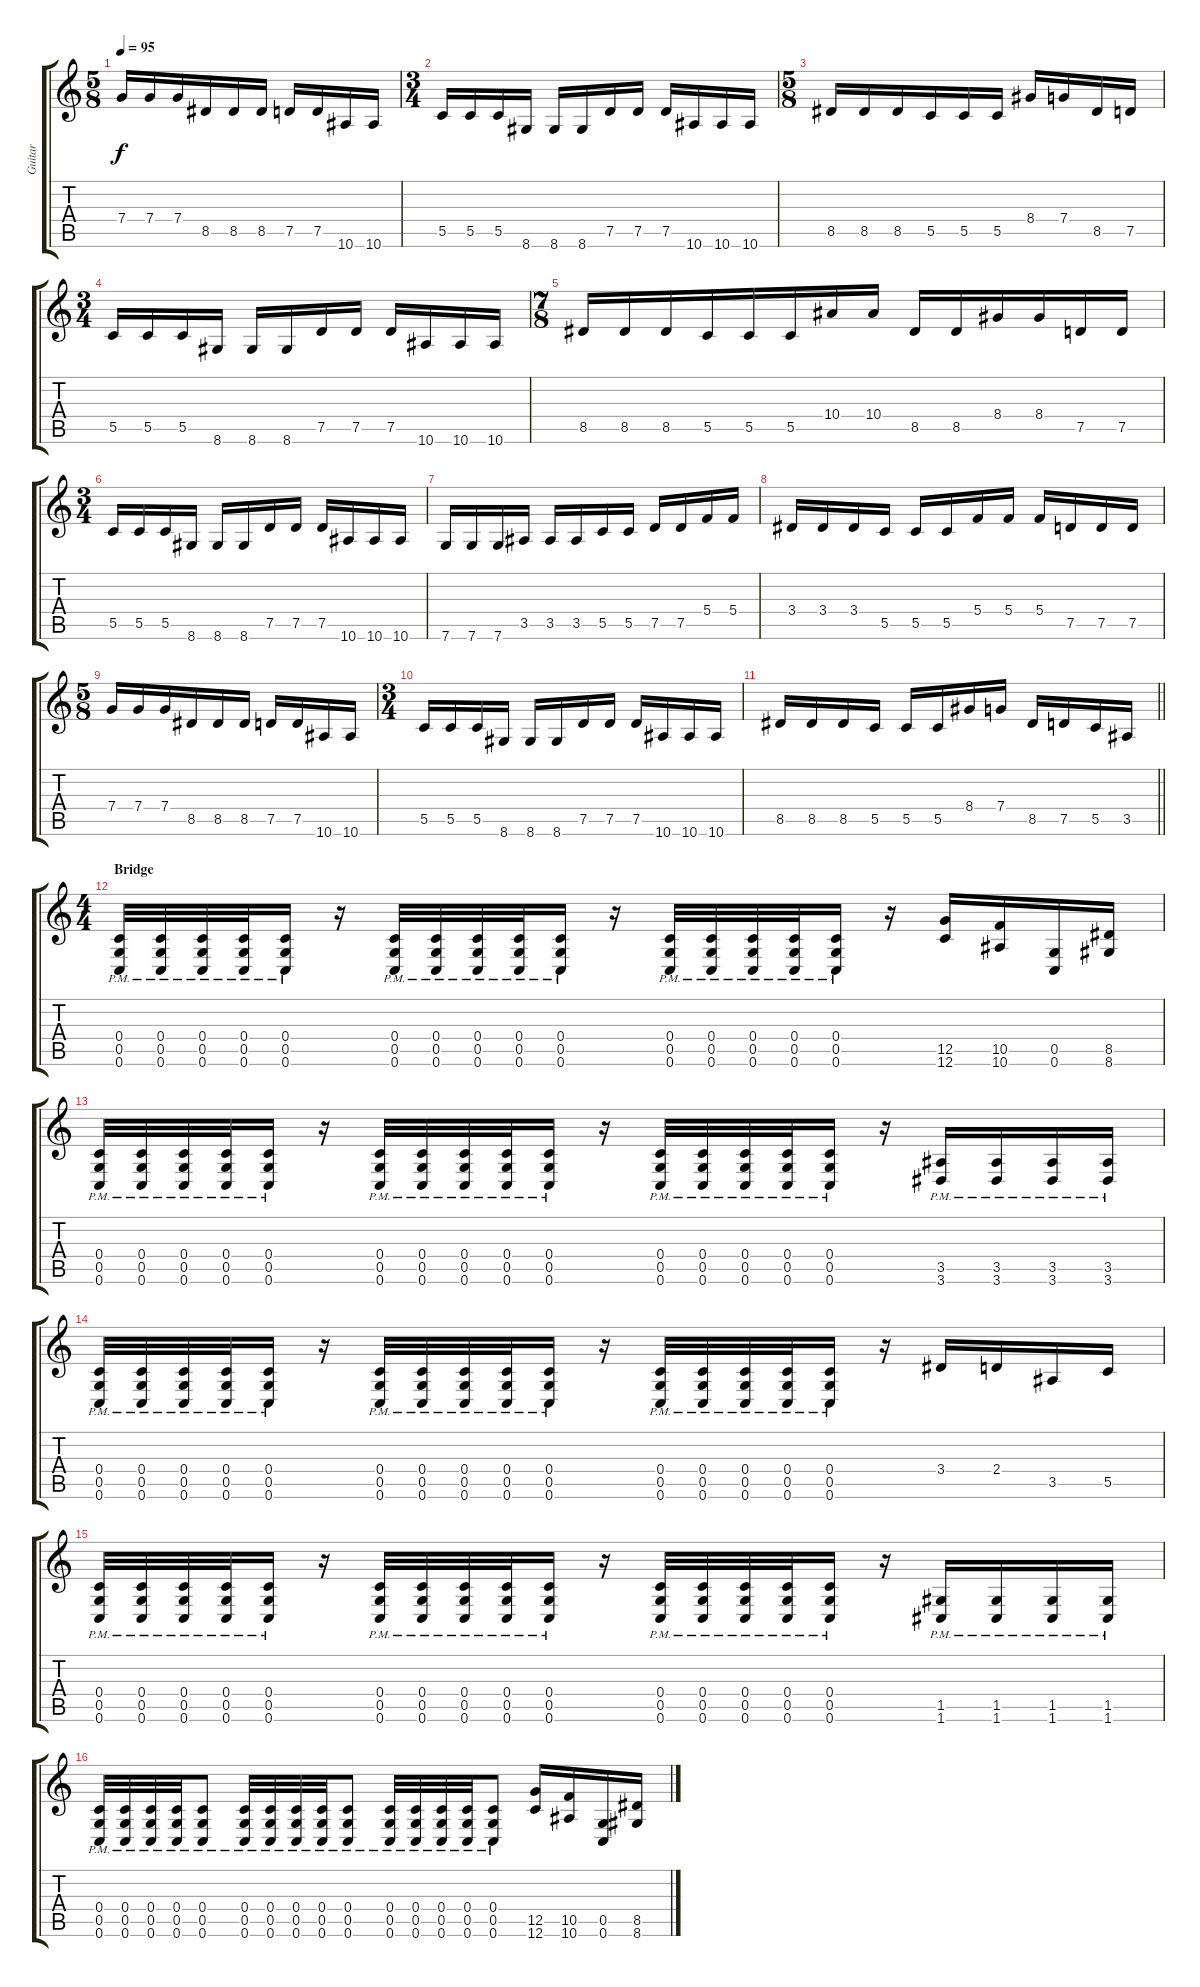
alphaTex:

\track ("Guitar" "Guitar") {instrument distortionguitar}
\staff {score tabs}
\tuning (D4 A3 F3 C3 G2 C2) {hide}
\ts (5 8)
\tempo 95
\clef g2
\ks c
7.4.16{dy f} 7.4.16 7.4.16 8.5.16 8.5.16 8.5.16 7.5.16 7.5.16 10.6.16 10.6.16 |
\ts (3 4)
5.5.16 5.5.16 5.5.16 8.6.16 8.6.16 8.6.16 7.5.16 7.5.16 7.5.16 10.6.16 10.6.16 10.6.16 |
\ts (5 8)
8.5.16 8.5.16 8.5.16 5.5.16 5.5.16 5.5.16 8.4.16 7.4.16 8.5.16 7.5.16 |
\ts (3 4)
5.5.16 5.5.16 5.5.16 8.6.16 8.6.16 8.6.16 7.5.16 7.5.16 7.5.16 10.6.16 10.6.16 10.6.16 |
\ts (7 8)
8.5.16 8.5.16 8.5.16 5.5.16 5.5.16 5.5.16 10.4.16 10.4.16 8.5.16 8.5.16 8.4.16 8.4.16 7.5.16 7.5.16 |
\ts (3 4)
5.5.16 5.5.16 5.5.16 8.6.16 8.6.16 8.6.16 7.5.16 7.5.16 7.5.16 10.6.16 10.6.16 10.6.16 |
7.6.16 7.6.16 7.6.16 3.5.16 3.5.16 3.5.16 5.5.16 5.5.16 7.5.16 7.5.16 5.4.16 5.4.16 |
3.4.16 3.4.16 3.4.16 5.5.16 5.5.16 5.5.16 5.4.16 5.4.16 5.4.16 7.5.16 7.5.16 7.5.16 |
\ts (5 8)
7.4.16 7.4.16 7.4.16 8.5.16 8.5.16 8.5.16 7.5.16 7.5.16 10.6.16 10.6.16 |
\ts (3 4)
5.5.16 5.5.16 5.5.16 8.6.16 8.6.16 8.6.16 7.5.16 7.5.16 7.5.16 10.6.16 10.6.16 10.6.16 |
\barLineRight lightlight
8.5.16 8.5.16 8.5.16 5.5.16 5.5.16 5.5.16 8.4.16 7.4.16 8.5.16 7.5.16 5.5.16 3.5.16 |
\ts (4 4)
\section ("" "Bridge")
(0.4{pm} 0.5{pm} 0.6{pm}).32 (0.4{pm} 0.5{pm} 0.6{pm}).32 (0.4{pm} 0.5{pm} 0.6{pm}).32 (0.4{pm} 0.5{pm} 0.6{pm}).32 (0.4{pm} 0.5{pm} 0.6{pm}).16 r.16 (0.4{pm} 0.5{pm} 0.6{pm}).32 (0.4{pm} 0.5{pm} 0.6{pm}).32 (0.4{pm} 0.5{pm} 0.6{pm}).32 (0.4{pm} 0.5{pm} 0.6{pm}).32 (0.4{pm} 0.5{pm} 0.6{pm}).16 r.16 (0.4{pm} 0.5{pm} 0.6{pm}).32 (0.4{pm} 0.5{pm} 0.6{pm}).32 (0.4{pm} 0.5{pm} 0.6{pm}).32 (0.4{pm} 0.5{pm} 0.6{pm}).32 (0.4{pm} 0.5{pm} 0.6{pm}).16 r.16 (12.5 12.6).16 (10.5 10.6).16 (0.5 0.6).16 (8.5 8.6).16 |
(0.4{pm} 0.5{pm} 0.6{pm}).32 (0.4{pm} 0.5{pm} 0.6{pm}).32 (0.4{pm} 0.5{pm} 0.6{pm}).32 (0.4{pm} 0.5{pm} 0.6{pm}).32 (0.4{pm} 0.5{pm} 0.6{pm}).16 r.16 (0.4{pm} 0.5{pm} 0.6{pm}).32 (0.4{pm} 0.5{pm} 0.6{pm}).32 (0.4{pm} 0.5{pm} 0.6{pm}).32 (0.4{pm} 0.5{pm} 0.6{pm}).32 (0.4{pm} 0.5{pm} 0.6{pm}).16 r.16 (0.4{pm} 0.5{pm} 0.6{pm}).32 (0.4{pm} 0.5{pm} 0.6{pm}).32 (0.4{pm} 0.5{pm} 0.6{pm}).32 (0.4{pm} 0.5{pm} 0.6{pm}).32 (0.4{pm} 0.5{pm} 0.6{pm}).16 r.16 (3.5{pm} 3.6{pm}).16 (3.5{pm} 3.6{pm}).16 (3.5{pm} 3.6{pm}).16 (3.5{pm} 3.6{pm}).16 |
(0.4{pm} 0.5{pm} 0.6{pm}).32 (0.4{pm} 0.5{pm} 0.6{pm}).32 (0.4{pm} 0.5{pm} 0.6{pm}).32 (0.4{pm} 0.5{pm} 0.6{pm}).32 (0.4{pm} 0.5{pm} 0.6{pm}).16 r.16 (0.4{pm} 0.5{pm} 0.6{pm}).32 (0.4{pm} 0.5{pm} 0.6{pm}).32 (0.4{pm} 0.5{pm} 0.6{pm}).32 (0.4{pm} 0.5{pm} 0.6{pm}).32 (0.4{pm} 0.5{pm} 0.6{pm}).16 r.16 (0.4{pm} 0.5{pm} 0.6{pm}).32 (0.4{pm} 0.5{pm} 0.6{pm}).32 (0.4{pm} 0.5{pm} 0.6{pm}).32 (0.4{pm} 0.5{pm} 0.6{pm}).32 (0.4{pm} 0.5{pm} 0.6{pm}).16 r.16 3.4.16 2.4.16 3.5.16 5.5.16 |
(0.4{pm} 0.5{pm} 0.6{pm}).32 (0.4{pm} 0.5{pm} 0.6{pm}).32 (0.4{pm} 0.5{pm} 0.6{pm}).32 (0.4{pm} 0.5{pm} 0.6{pm}).32 (0.4{pm} 0.5{pm} 0.6{pm}).16 r.16 (0.4{pm} 0.5{pm} 0.6{pm}).32 (0.4{pm} 0.5{pm} 0.6{pm}).32 (0.4{pm} 0.5{pm} 0.6{pm}).32 (0.4{pm} 0.5{pm} 0.6{pm}).32 (0.4{pm} 0.5{pm} 0.6{pm}).16 r.16 (0.4{pm} 0.5{pm} 0.6{pm}).32 (0.4{pm} 0.5{pm} 0.6{pm}).32 (0.4{pm} 0.5{pm} 0.6{pm}).32 (0.4{pm} 0.5{pm} 0.6{pm}).32 (0.4{pm} 0.5{pm} 0.6{pm}).16 r.16 (1.5{pm} 1.6{pm}).16 (1.5{pm} 1.6{pm}).16 (1.5{pm} 1.6{pm}).16 (1.5{pm} 1.6{pm}).16 |
(0.4{pm} 0.5{pm} 0.6{pm}).32 (0.4{pm} 0.5{pm} 0.6{pm}).32 (0.4{pm} 0.5{pm} 0.6{pm}).32 (0.4{pm} 0.5{pm} 0.6{pm}).32 (0.4{pm} 0.5{pm} 0.6{pm}).8 (0.4{pm} 0.5{pm} 0.6{pm}).32 (0.4{pm} 0.5{pm} 0.6{pm}).32 (0.4{pm} 0.5{pm} 0.6{pm}).32 (0.4{pm} 0.5{pm} 0.6{pm}).32 (0.4{pm} 0.5{pm} 0.6{pm}).8 (0.4{pm} 0.5{pm} 0.6{pm}).32 (0.4{pm} 0.5{pm} 0.6{pm}).32 (0.4{pm} 0.5{pm} 0.6{pm}).32 (0.4{pm} 0.5{pm} 0.6{pm}).32 (0.4{pm} 0.5{pm} 0.6{pm}).8 (12.5 12.6).16 (10.5 10.6).16 (0.5 0.6).16 (8.5 8.6).16
